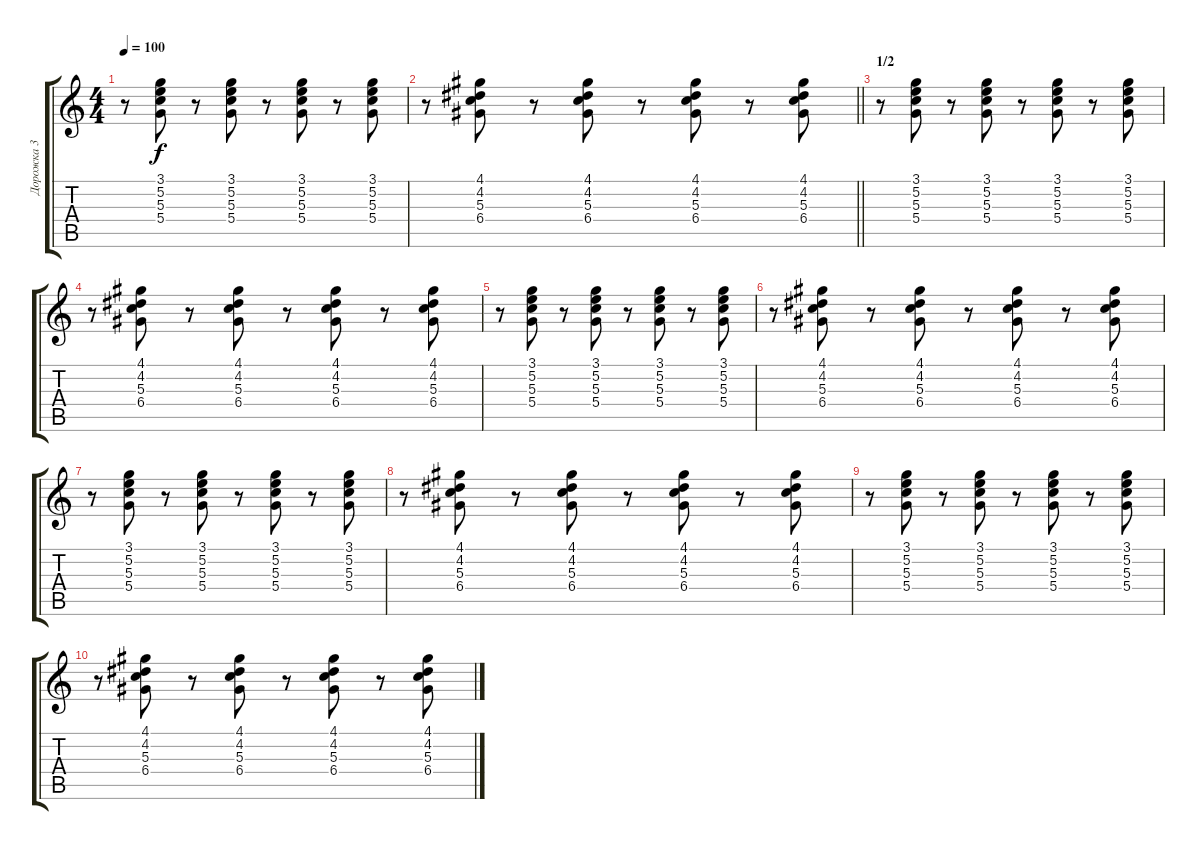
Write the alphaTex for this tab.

\track ("Дорожка 3" "Дорожка 3") {instrument electricguitarclean}
\staff {score tabs}
\tuning (E4 B3 G3 D3 A2 E2) {hide}
\ts (4 4)
\tempo 100
\clef g2
\ks c
r.8{dy f} (3.1 5.2 5.3 5.4).8 r.8 (3.1 5.2 5.3 5.4).8 r.8 (3.1 5.2 5.3 5.4).8 r.8 (3.1 5.2 5.3 5.4).8 |
\barLineRight lightlight
r.8 (4.1 4.2 5.3 6.4).8 r.8 (4.1 4.2 5.3 6.4).8 r.8 (4.1 4.2 5.3 6.4).8 r.8 (4.1 4.2 5.3 6.4).8 |
\section ("" "1/2")
r.8 (3.1 5.2 5.3 5.4).8 r.8 (3.1 5.2 5.3 5.4).8 r.8 (3.1 5.2 5.3 5.4).8 r.8 (3.1 5.2 5.3 5.4).8 |
r.8 (4.1 4.2 5.3 6.4).8 r.8 (4.1 4.2 5.3 6.4).8 r.8 (4.1 4.2 5.3 6.4).8 r.8 (4.1 4.2 5.3 6.4).8 |
r.8 (3.1 5.2 5.3 5.4).8 r.8 (3.1 5.2 5.3 5.4).8 r.8 (3.1 5.2 5.3 5.4).8 r.8 (3.1 5.2 5.3 5.4).8 |
r.8 (4.1 4.2 5.3 6.4).8 r.8 (4.1 4.2 5.3 6.4).8 r.8 (4.1 4.2 5.3 6.4).8 r.8 (4.1 4.2 5.3 6.4).8 |
r.8 (3.1 5.2 5.3 5.4).8 r.8 (3.1 5.2 5.3 5.4).8 r.8 (3.1 5.2 5.3 5.4).8 r.8 (3.1 5.2 5.3 5.4).8 |
r.8 (4.1 4.2 5.3 6.4).8 r.8 (4.1 4.2 5.3 6.4).8 r.8 (4.1 4.2 5.3 6.4).8 r.8 (4.1 4.2 5.3 6.4).8 |
r.8 (3.1 5.2 5.3 5.4).8 r.8 (3.1 5.2 5.3 5.4).8 r.8 (3.1 5.2 5.3 5.4).8 r.8 (3.1 5.2 5.3 5.4).8 |
r.8 (4.1 4.2 5.3 6.4).8 r.8 (4.1 4.2 5.3 6.4).8 r.8 (4.1 4.2 5.3 6.4).8 r.8 (4.1 4.2 5.3 6.4).8
